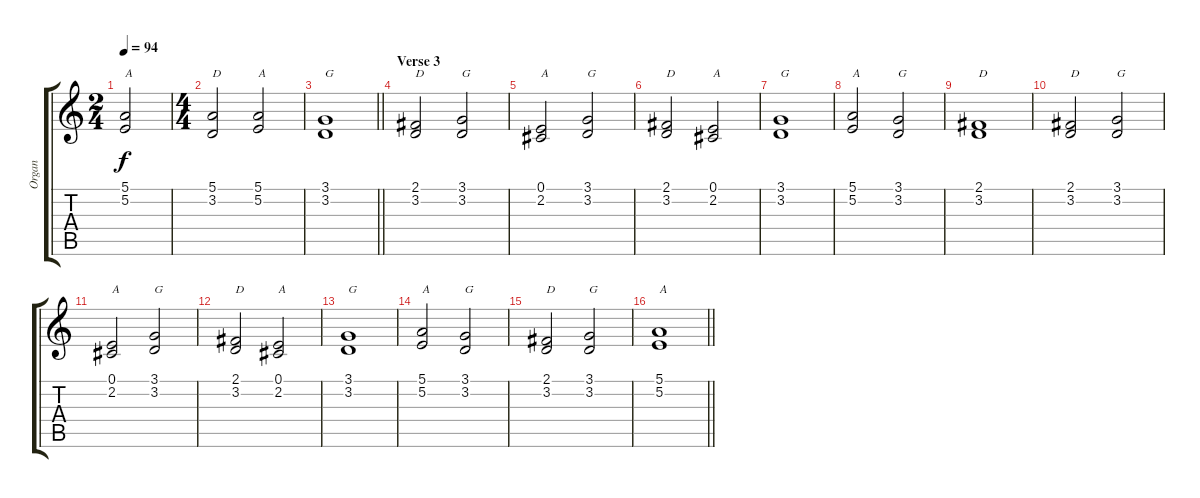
\track ("Organ" "Organ") {instrument percussiveorgan}
\staff {score tabs}
\tuning (E4 B3 G3 D3 A2 E2) {hide}
\ts (2 4)
\tempo 94
\clef g2
\ks c
(5.1 5.2).2{txt "A" dy f} |
\ts (4 4)
(5.1 3.2).2{txt "D"} (5.1 5.2).2{txt "A"} |
\barLineRight lightlight
(3.1 3.2).1{txt "G"} |
\section ("" "Verse 3")
(2.1 3.2).2{txt "D"} (3.1 3.2).2{txt "G"} |
(0.1 2.2).2{txt "A"} (3.1 3.2).2{txt "G"} |
(2.1 3.2).2{txt "D"} (0.1 2.2).2{txt "A"} |
(3.1 3.2).1{txt "G"} |
(5.1 5.2).2{txt "A"} (3.1 3.2).2{txt "G"} |
(2.1 3.2).1{txt "D"} |
(2.1 3.2).2{txt "D"} (3.1 3.2).2{txt "G"} |
(0.1 2.2).2{txt "A"} (3.1 3.2).2{txt "G"} |
(2.1 3.2).2{txt "D"} (0.1 2.2).2{txt "A"} |
(3.1 3.2).1{txt "G"} |
(5.1 5.2).2{txt "A"} (3.1 3.2).2{txt "G"} |
(2.1 3.2).2{txt "D"} (3.1 3.2).2{txt "G"} |
\barLineRight lightlight
(5.1 5.2).1{txt "A"}
